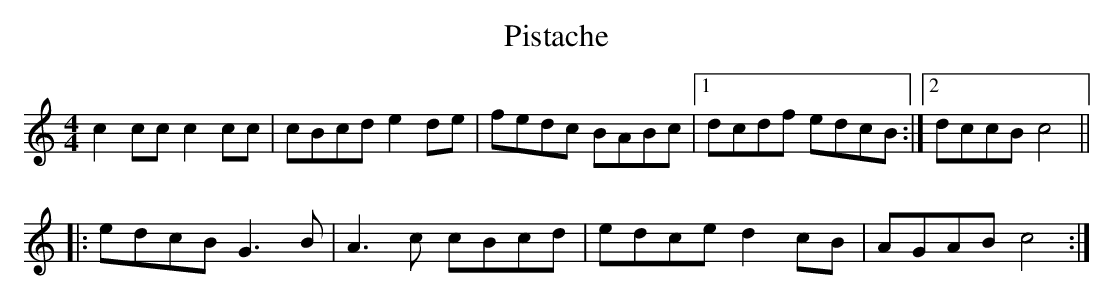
X:1
T:Pistache
M:4/4
L:1/8
K:c
c2cc c2cc | cBcd e2de |\
fedc BABc |1 dcdf edcB :|2 dccB c4 ||
|:\
edcB G3B | A3c cBcd |\
edce d2cB | AGAB c4 :|
